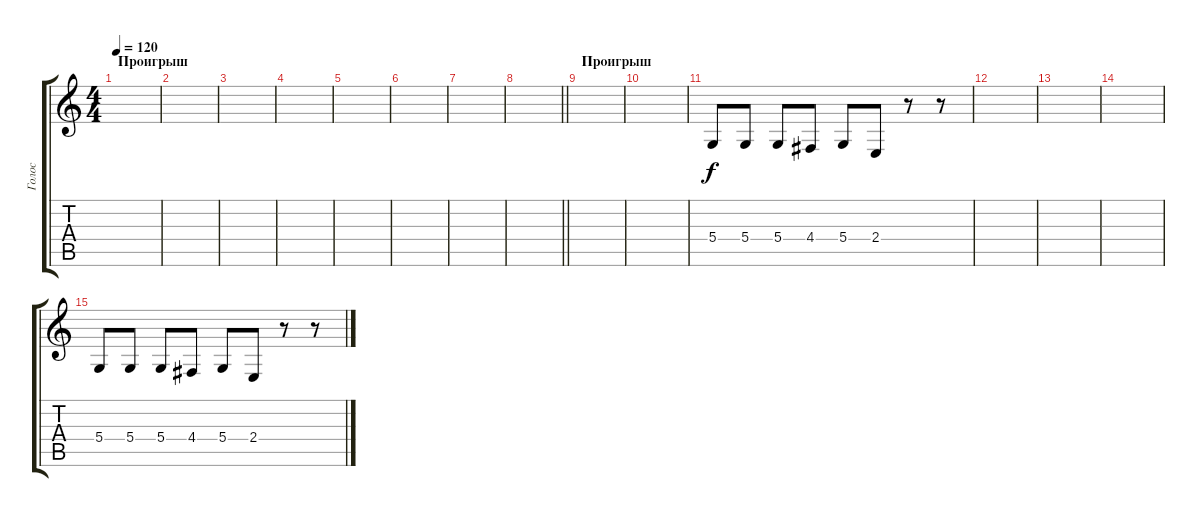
\track ("Голос" "Голос") {instrument tenorsax}
\staff {score tabs}
\tuning (E4 B3 G3 D3 A2 E2) {hide}
\ts (4 4)
\section ("" "Проигрыш")
\tempo 120
\clef g2
\ks c
|
|
|
|
|
|
|
\barLineRight lightlight
|
\section ("" "Проигрыш")
|
|
5.4.8 5.4.8 5.4.8 4.4.8 5.4.8 2.4.8 r.8 r.8 |
|
|
|
5.4.8 5.4.8 5.4.8 4.4.8 5.4.8 2.4.8 r.8 r.8
